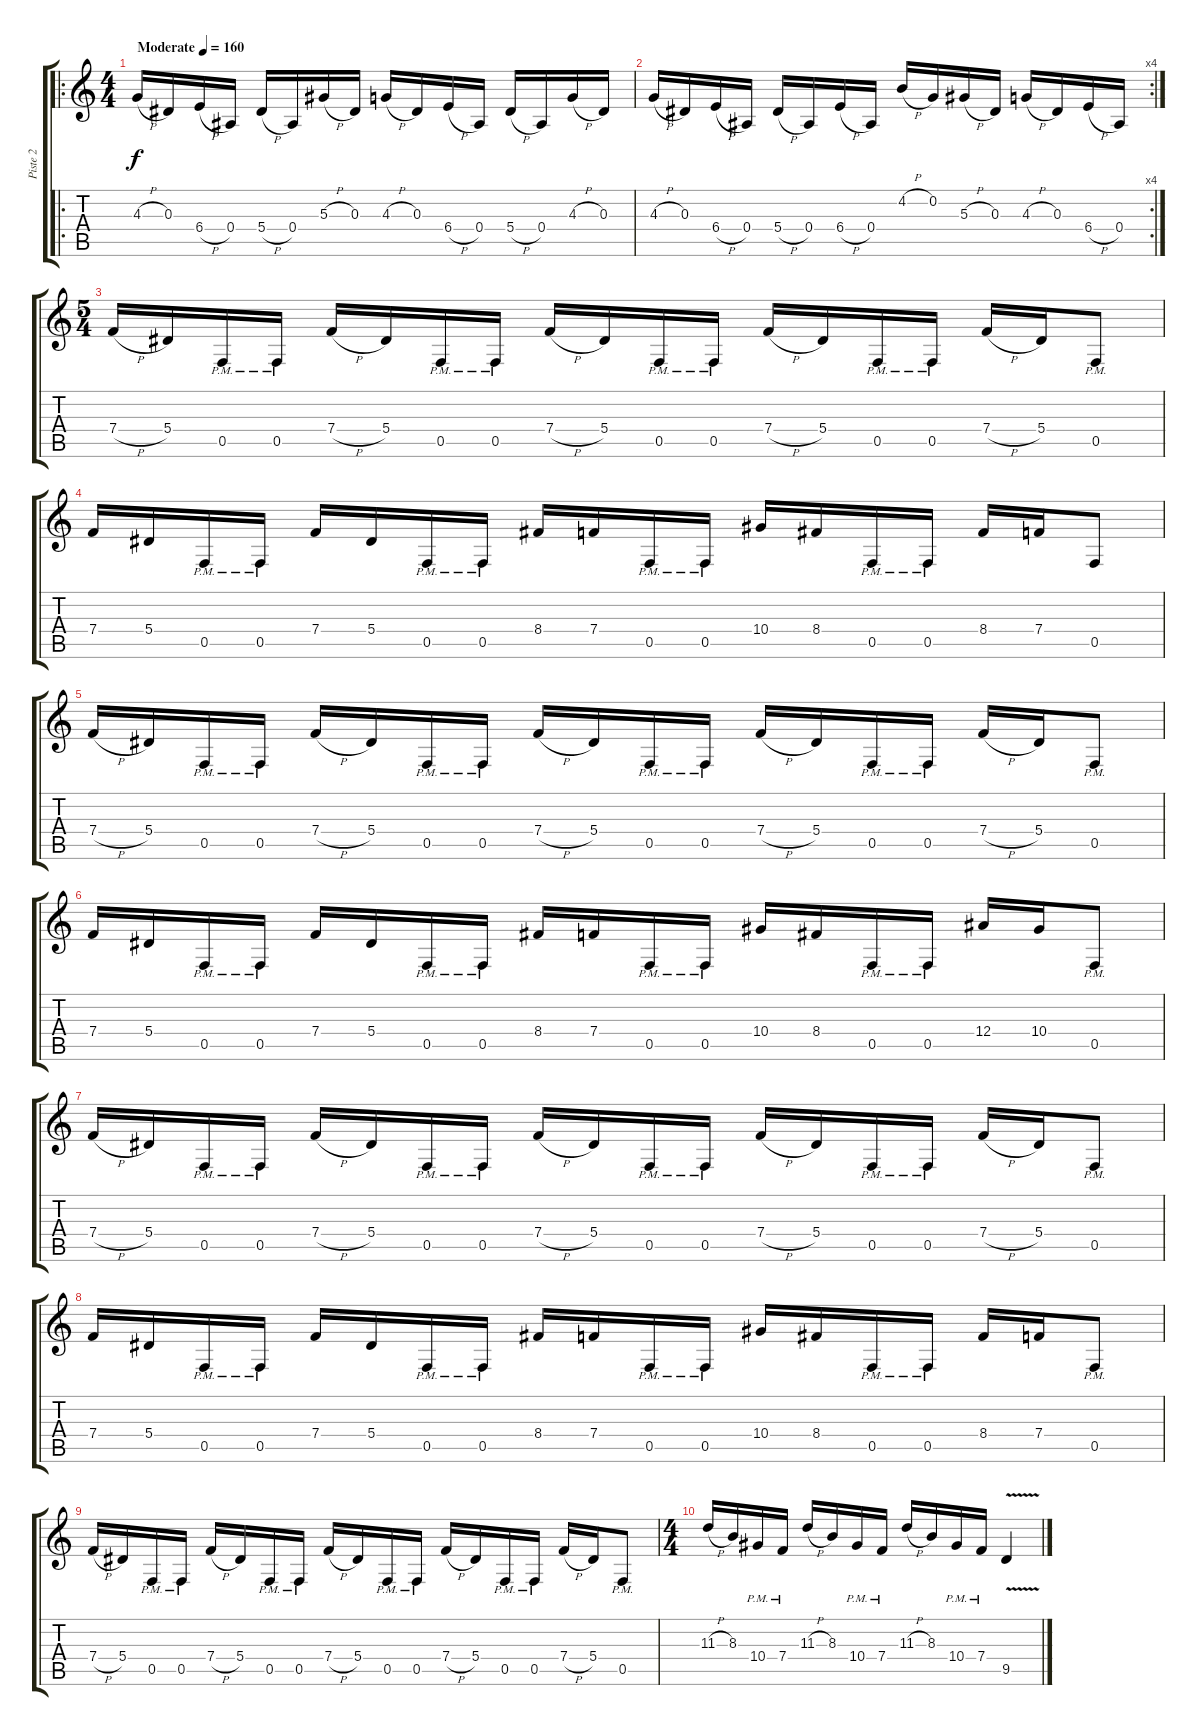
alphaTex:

\track ("Piste 2" "Piste 2") {instrument distortionguitar}
\staff {score tabs}
\tuning (C4 G3 Eb3 Bb2 F2 C2) {hide}
\ro
\ts (4 4)
\tempo (160 "Moderate")
\clef g2
\ks c
4.3{h}.16{dy f instrument distortionguitar} 0.3.16 6.4{h}.16 0.4.16 5.4{h}.16 0.4.16 5.3{h}.16 0.3.16 4.3{h}.16 0.3.16 6.4{h}.16 0.4.16 5.4{h}.16 0.4.16 4.3{h}.16 0.3.16 |
\rc 4
4.3{h}.16 0.3.16 6.4{h}.16 0.4.16 5.4{h}.16 0.4.16 6.4{h}.16 0.4.16 4.2{h}.16 0.2.16 5.3{h}.16 0.3.16 4.3{h}.16 0.3.16 6.4{h}.16 0.4.16 |
\ts (5 4)
7.4{h}.16 5.4.16 0.5{pm}.16 0.5{pm}.16 7.4{h}.16 5.4.16 0.5{pm}.16 0.5{pm}.16 7.4{h}.16 5.4.16 0.5{pm}.16 0.5{pm}.16 7.4{h}.16 5.4.16 0.5{pm}.16 0.5{pm}.16 7.4{h}.16 5.4.16 0.5{pm}.8 |
7.4.16 5.4.16 0.5{pm}.16 0.5{pm}.16 7.4.16 5.4.16 0.5{pm}.16 0.5{pm}.16 8.4.16 7.4.16 0.5{pm}.16 0.5{pm}.16 10.4.16 8.4.16 0.5{pm}.16 0.5{pm}.16 8.4.16 7.4.16 0.5.8 |
7.4{h}.16 5.4.16 0.5{pm}.16 0.5{pm}.16 7.4{h}.16 5.4.16 0.5{pm}.16 0.5{pm}.16 7.4{h}.16 5.4.16 0.5{pm}.16 0.5{pm}.16 7.4{h}.16 5.4.16 0.5{pm}.16 0.5{pm}.16 7.4{h}.16 5.4.16 0.5{pm}.8 |
7.4.16 5.4.16 0.5{pm}.16 0.5{pm}.16 7.4.16 5.4.16 0.5{pm}.16 0.5{pm}.16 8.4.16 7.4.16 0.5{pm}.16 0.5{pm}.16 10.4.16 8.4.16 0.5{pm}.16 0.5{pm}.16 12.4.16 10.4.16 0.5{pm}.8 |
7.4{h}.16 5.4.16 0.5{pm}.16 0.5{pm}.16 7.4{h}.16 5.4.16 0.5{pm}.16 0.5{pm}.16 7.4{h}.16 5.4.16 0.5{pm}.16 0.5{pm}.16 7.4{h}.16 5.4.16 0.5{pm}.16 0.5{pm}.16 7.4{h}.16 5.4.16 0.5{pm}.8 |
7.4.16 5.4.16 0.5{pm}.16 0.5{pm}.16 7.4.16 5.4.16 0.5{pm}.16 0.5{pm}.16 8.4.16 7.4.16 0.5{pm}.16 0.5{pm}.16 10.4.16 8.4.16 0.5{pm}.16 0.5{pm}.16 8.4.16 7.4.16 0.5{pm}.8 |
7.4{h}.16 5.4.16 0.5{pm}.16 0.5{pm}.16 7.4{h}.16 5.4.16 0.5{pm}.16 0.5{pm}.16 7.4{h}.16 5.4.16 0.5{pm}.16 0.5{pm}.16 7.4{h}.16 5.4.16 0.5{pm}.16 0.5{pm}.16 7.4{h}.16 5.4.16 0.5{pm}.8 |
\ts (4 4)
11.3{h}.16 8.3.16 10.4{pm}.16 7.4{pm}.16 11.3{h}.16 8.3.16 10.4{pm}.16 7.4{pm}.16 11.3{h}.16 8.3.16 10.4{pm}.16 7.4{pm}.16 9.5{v}.4
